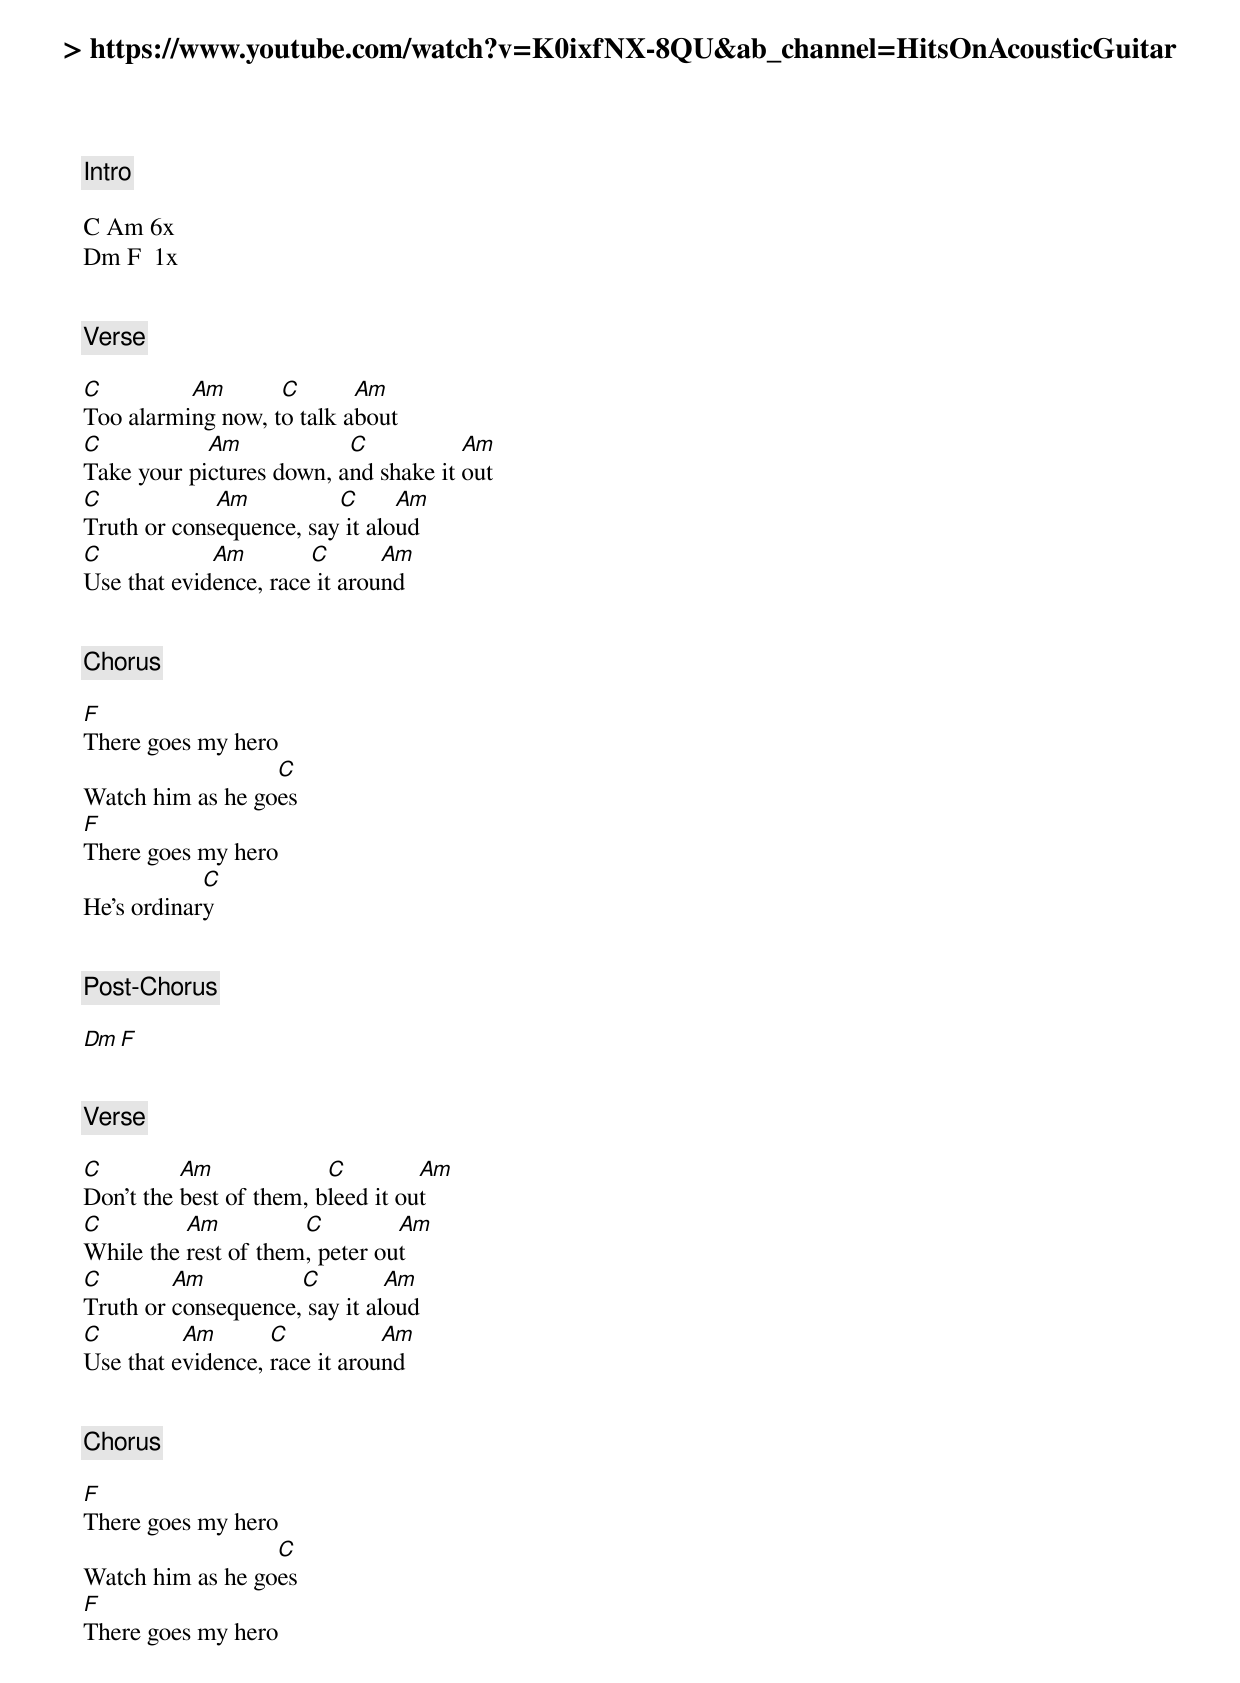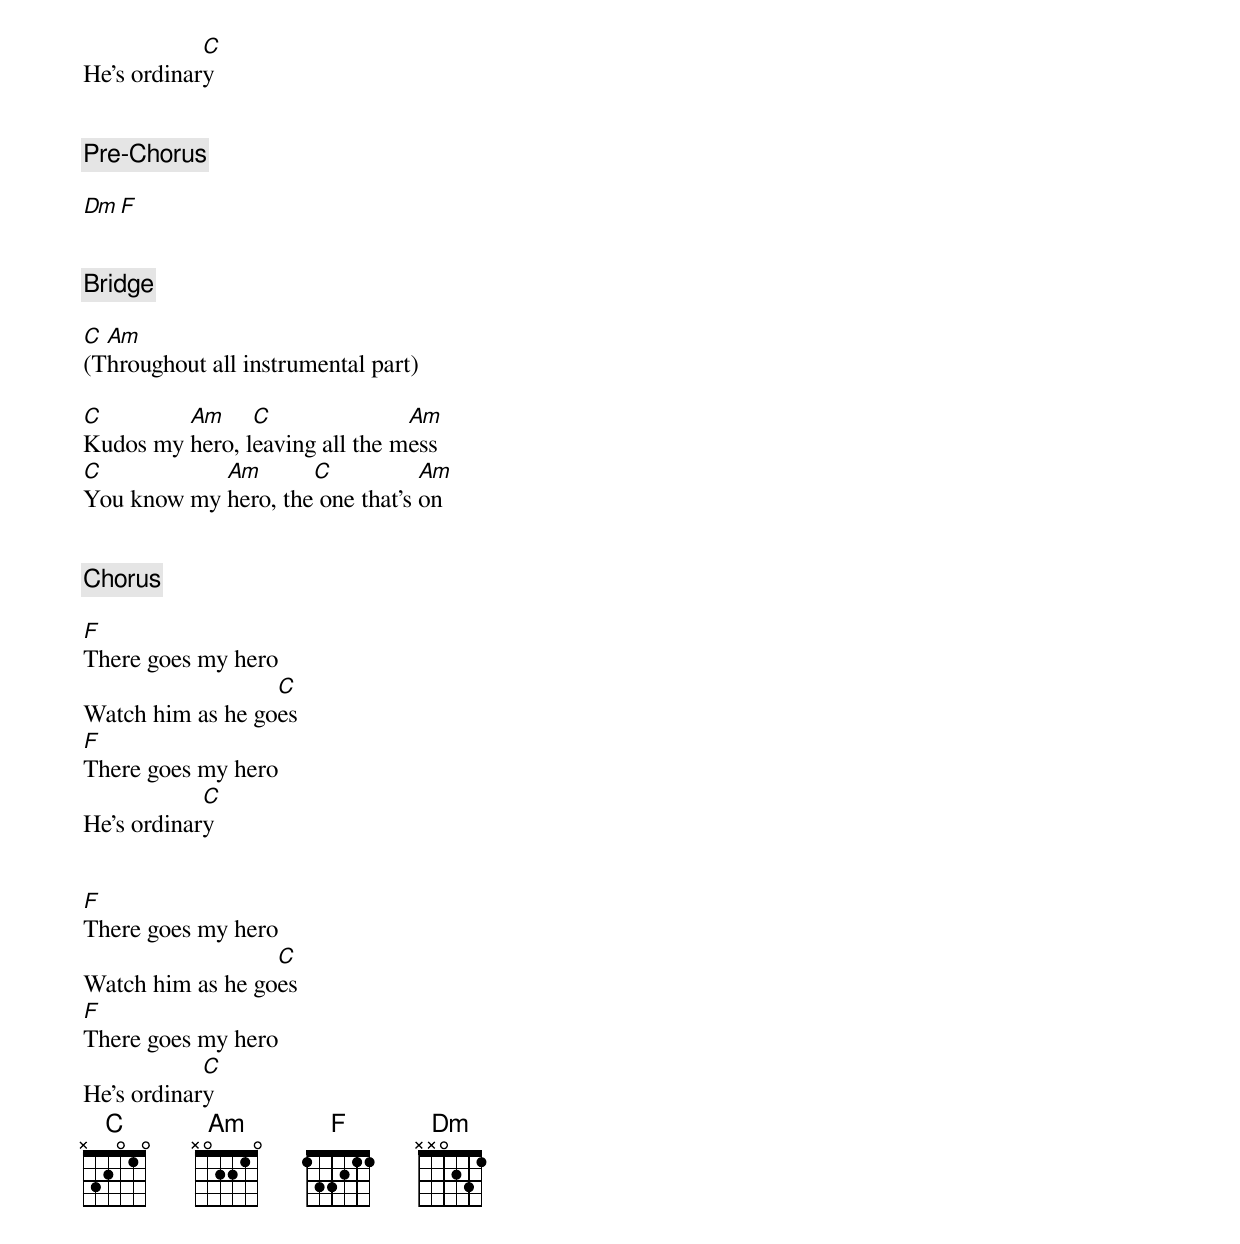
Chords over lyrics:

> https://www.youtube.com/watch?v=K0ixfNX-8QU&ab_channel=HitsOnAcousticGuitar


[Intro]

C Am 6x
Dm F  1x


[Verse]

C         Am       C       Am
Too alarming now, to talk about
C           Am            C           Am
Take your pictures down, and shake it out
C            Am          C      Am
Truth or consequence, say it aloud
C            Am        C       Am
Use that evidence, race it around


[Chorus]

F
There goes my hero
                  C
Watch him as he goes
F
There goes my hero
            C
He's ordinary


[Post-Chorus]

Dm F


[Verse]

C         Am             C         Am
Don't the best of them, bleed it out
C         Am          C         Am
While the rest of them, peter out
C        Am          C         Am
Truth or consequence, say it aloud
C         Am       C           Am
Use that evidence, race it around


[Chorus]

F
There goes my hero
                  C
Watch him as he goes
F
There goes my hero
            C
He's ordinary


[Pre-Chorus]

Dm F


[Bridge]

C Am
(Throughout all instrumental part)

C        Am     C               Am
Kudos my hero, leaving all the mess
C           Am       C           Am
You know my hero, the one that's on


[Chorus]

F
There goes my hero
                  C
Watch him as he goes
F
There goes my hero
            C
He's ordinary


F
There goes my hero
                  C
Watch him as he goes
F
There goes my hero
            C
He's ordinary
